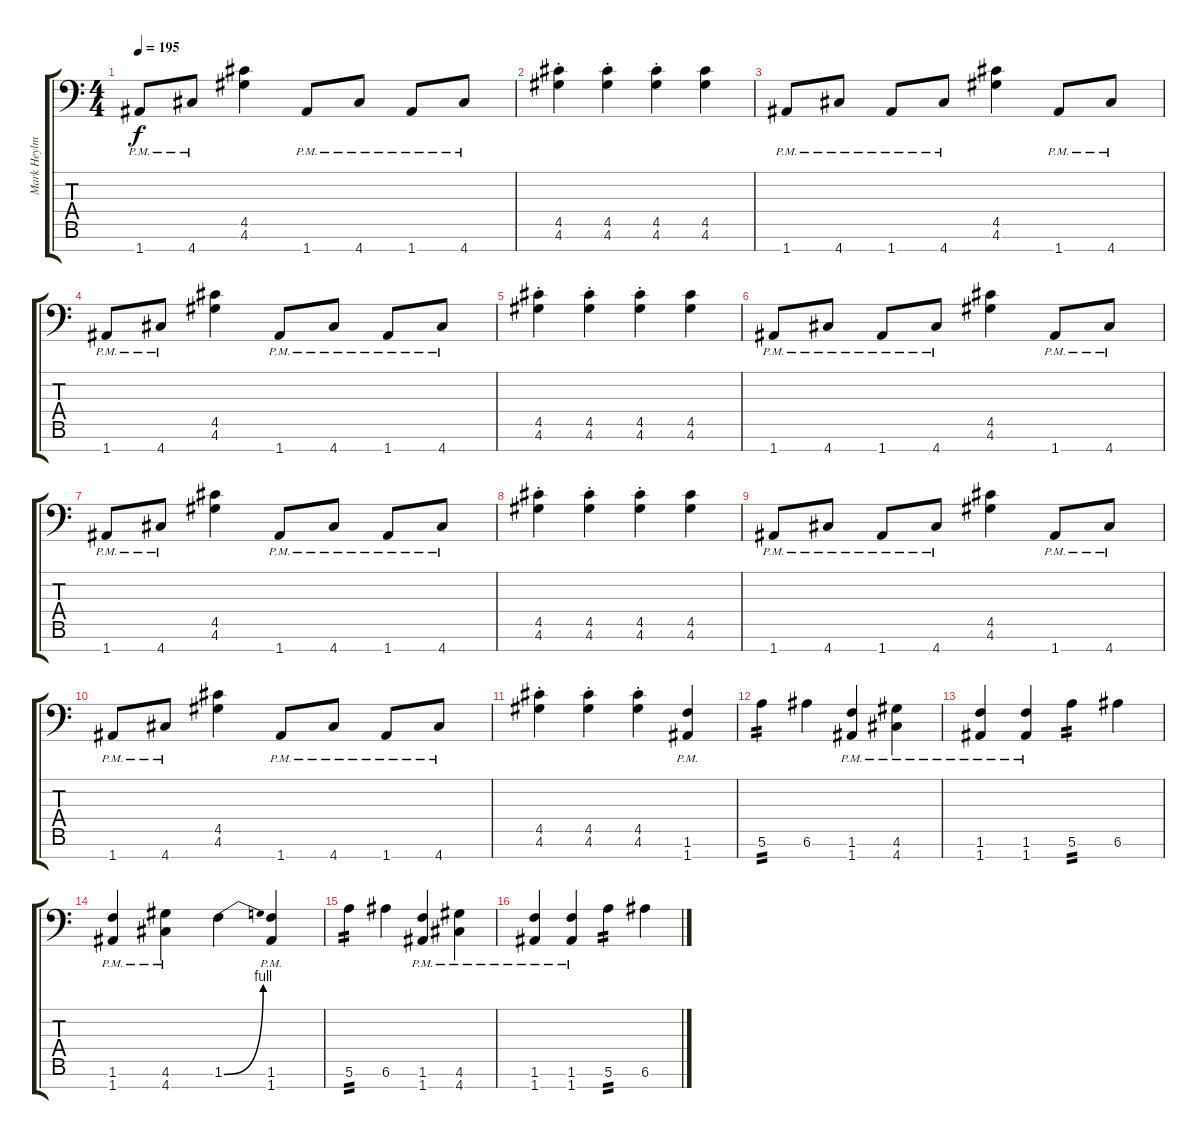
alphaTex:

\track ("Mark Heylmun" "Mark Heylm") {instrument distortionguitar}
\staff {score tabs}
\tuning (E4 B3 G3 D3 A2 E2 A1) {hide}
\ts (4 4)
\tempo 195
\clef f4
\ks c
1.7{pm}.8{dy f} 4.7{pm}.8 (4.5 4.6).4 1.7{pm}.8 4.7{pm}.8 1.7{pm}.8 4.7{pm}.8 |
(4.5{st} 4.6{st}).4 (4.5{st} 4.6{st}).4 (4.5{st} 4.6{st}).4 (4.5 4.6).4 |
1.7{pm}.8 4.7{pm}.8 1.7{pm}.8 4.7{pm}.8 (4.5 4.6).4 1.7{pm}.8 4.7{pm}.8 |
1.7{pm}.8 4.7{pm}.8 (4.5 4.6).4 1.7{pm}.8 4.7{pm}.8 1.7{pm}.8 4.7{pm}.8 |
(4.5{st} 4.6{st}).4 (4.5{st} 4.6{st}).4 (4.5{st} 4.6{st}).4 (4.5 4.6).4 |
1.7{pm}.8 4.7{pm}.8 1.7{pm}.8 4.7{pm}.8 (4.5 4.6).4 1.7{pm}.8 4.7{pm}.8 |
1.7{pm}.8 4.7{pm}.8 (4.5 4.6).4 1.7{pm}.8 4.7{pm}.8 1.7{pm}.8 4.7{pm}.8 |
(4.5{st} 4.6{st}).4 (4.5{st} 4.6{st}).4 (4.5{st} 4.6{st}).4 (4.5 4.6).4 |
1.7{pm}.8 4.7{pm}.8 1.7{pm}.8 4.7{pm}.8 (4.5 4.6).4 1.7{pm}.8 4.7{pm}.8 |
1.7{pm}.8 4.7{pm}.8 (4.5 4.6).4 1.7{pm}.8 4.7{pm}.8 1.7{pm}.8 4.7{pm}.8 |
(4.5{st} 4.6{st}).4 (4.5{st} 4.6{st}).4 (4.5{st} 4.6{st}).4 (1.6{pm} 1.7{pm}).4 |
5.6.4{tp 2} 6.6.4 (1.6{pm} 1.7{pm}).4 (4.6{pm} 4.7{pm}).4 |
(1.6{pm} 1.7{pm}).4 (1.6{pm} 1.7{pm}).4 5.6.4{tp 2} 6.6.4 |
(1.6{pm} 1.7{pm}).4 (4.6{pm} 4.7{pm}).4 1.6{be (bend 0 0 60 4)}.4 (1.6{pm} 1.7{pm}).4 |
5.6.4{tp 2} 6.6.4 (1.6{pm} 1.7{pm}).4 (4.6{pm} 4.7{pm}).4 |
(1.6{pm} 1.7{pm}).4 (1.6{pm} 1.7{pm}).4 5.6.4{tp 2} 6.6.4
